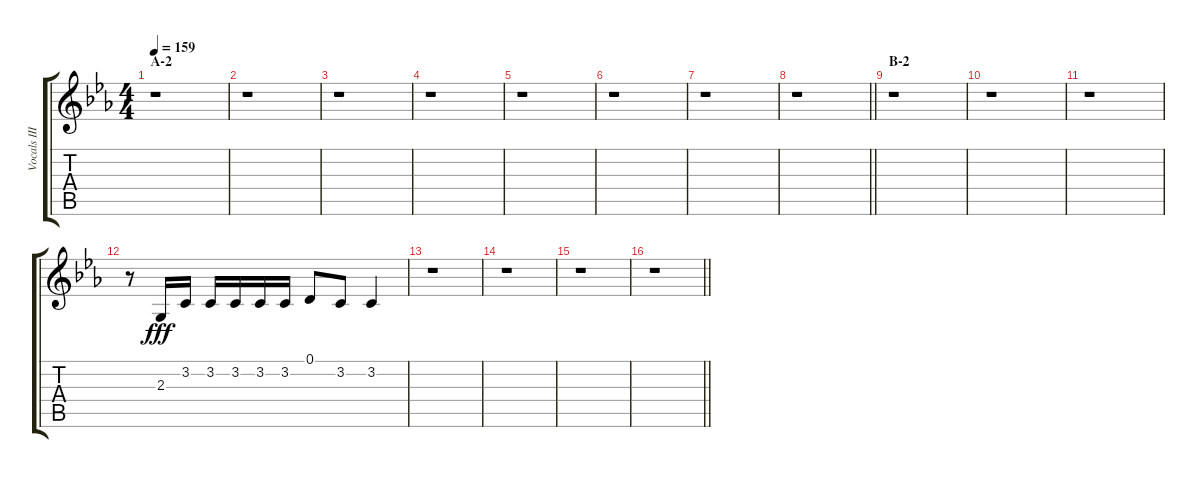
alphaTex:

\track ("Vocals III" "Vocals III") {instrument voiceoohs}
\staff {score tabs}
\tuning (D4 A3 F3 C3 G2 C2) {hide}
\ts (4 4)
\section ("" "A-2")
\tempo 159
\clef g2
\ks eb
r.1{dy fff} |
r.1 |
r.1 |
r.1 |
r.1 |
r.1 |
r.1 |
\barLineRight lightlight
r.1 |
\section ("" "B-2")
r.1 |
r.1 |
r.1 |
r.8 2.3.16 3.2.16 3.2.16 3.2.16 3.2.16 3.2.16 0.1.8 3.2.8 3.2.4 |
r.1 |
r.1 |
r.1 |
\barLineRight lightlight
r.1
